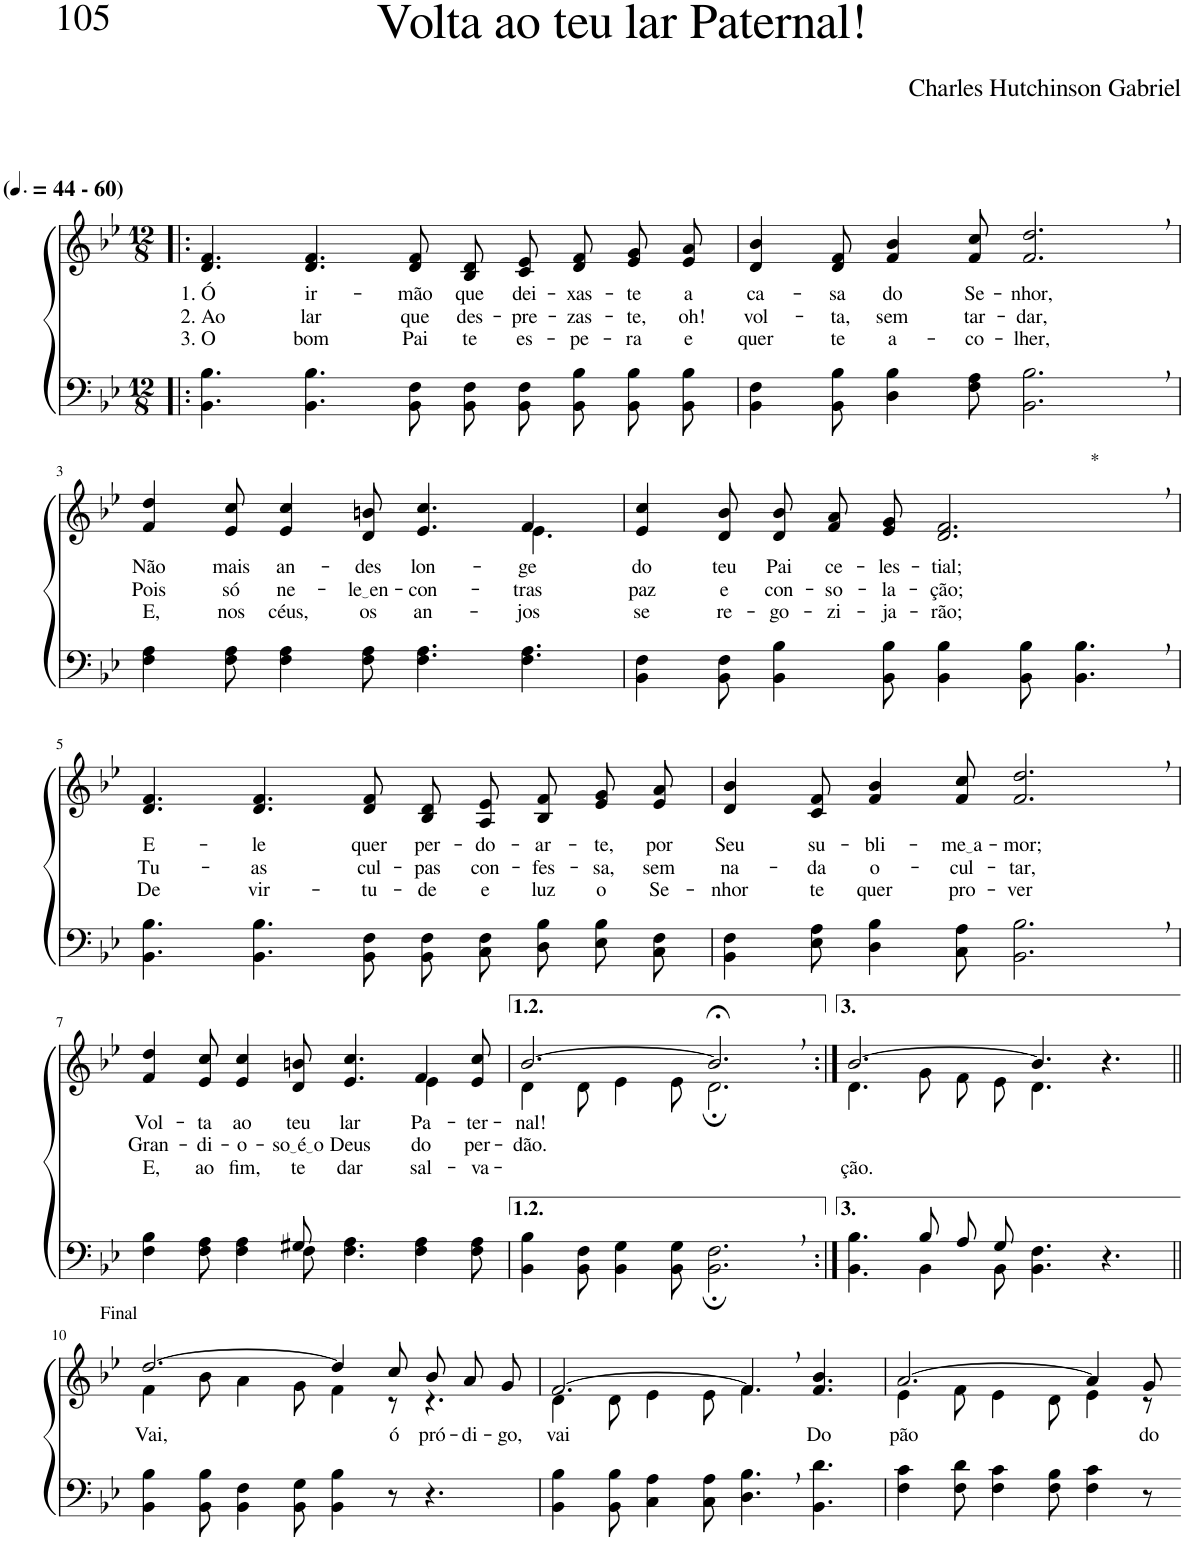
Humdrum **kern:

**kern	**kern	**text	**text	**text
*part2	*part1	*part1	*part1	*part1
*staff2	*staff1	*staff1	*staff1	*staff1
*I"Parte III e IV	*I"Parte I e II	*	*	*
*clefF4	*clefG2	*	*	*
*k[b-e-]	*k[b-e-]	*	*	*
*M12/8	*M12/8	*	*	*
*MM66	*MM66	*	*	*
=1!|:	=1!|:	=1!|:	=1!|:	=1!|:
!	!LO:TX:a:B:t=(	!	!	!
!	!LO:TX:a:B:t=- 60)	!	!	!
!	!	!LO:LY:b	!LO:LY:b	!LO:LY:b
4.BB-\ 4.B-\	4.d/ 4.f/	1. Ó	2. Ao	3. O
!	!	!LO:LY:b	!LO:LY:b	!LO:LY:b
4.BB-\ 4.B-\	4.d/ 4.f/	ir-	lar	bom
!	!	!LO:LY:b	!LO:LY:b	!LO:LY:b
8BB-\ 8F\L	8d/ 8f/L	-mão	que	Pai
!	!	!LO:LY:b	!LO:LY:b	!LO:LY:b
8BB-\ 8F\	8B-/ 8d/	que	des-	te
!	!	!LO:LY:b	!LO:LY:b	!LO:LY:b
8BB-\ 8F\J	8c/ 8e-/J	dei-	-pre-	es-
!	!	!LO:LY:b	!LO:LY:b	!LO:LY:b
8BB-\ 8B-\L	8d/ 8f/L	-xas-	-zas-	-pe-
!	!	!LO:LY:b	!LO:LY:b	!LO:LY:b
8BB-\ 8B-\	8e-/ 8g/	-te	-te,	-ra
!	!	!LO:LY:b	!LO:LY:b	!LO:LY:b
8BB-\ 8B-\J	8e-/ 8a/J	a	oh!	e
=2	=2	=2	=2	=2
!	!	!LO:LY:b	!LO:LY:b	!LO:LY:b
4BB-\ 4F\	4d/ 4b-/	ca-	vol-	quer
!	!	!LO:LY:b	!LO:LY:b	!LO:LY:b
8BB-\ 8B-\	8d/ 8f/	-sa	-ta,	te
!	!	!LO:LY:b	!LO:LY:b	!LO:LY:b
4D\ 4B-\	4f/ 4b-/	do	sem	a-
!	!	!LO:LY:b	!LO:LY:b	!LO:LY:b
8F\ 8A\	8f/ 8cc/	Se-	tar-	-co-
!	!	!LO:LY:b	!LO:LY:b	!LO:LY:b
2.BB-\, 2.B-\,	2.f/, 2.dd/,	-nhor,	-dar,	-lher,
!!LO:LB:g=z
=3	=3	=3	=3	=3
!	!	!LO:LY:b	!LO:LY:b	!LO:LY:b
*	*^	*	*	*
4F\ 4A\	4f/ 4dd/	8ryy	Não	Pois	E,
!	!	!	!LO:LY:b	!LO:LY:b	!LO:LY:b
*	*v	*v	*	*	*
8F\ 8A\	8e-/ 8cc/	mais	só	nos
!	!	!LO:LY:b	!LO:LY:b	!LO:LY:b
4F\ 4A\	4e-/ 4cc/	an-	ne-	céus,
!	!	!LO:LY:b	!LO:LY:b	!LO:LY:b
8F\ 8A\	8d/ 8bn/	-des	le en	os
!	!	!LO:LY:b	!LO:LY:b	!LO:LY:b
4.F\ 4.A\	4.e-/ 4.cc/	lon-	-con-	an-
!	!	!LO:LY:b	!LO:LY:b	!LO:LY:b
*	*^	*	*	*
4.F\ 4.A\	4.e-\	4f/	-ge	-tras	-jos
.	.	8ryy	.	.	.
=4	=4	=4	=4	=4	=4
!	!	!	!LO:LY:b	!LO:LY:b	!LO:LY:b
*	*v	*v	*	*	*
4BB-\ 4F\	4e-/ 4cc/	do	paz	se
!	!	!LO:LY:b	!LO:LY:b	!LO:LY:b
8BB-\ 8F\	8d/ 8b-/	teu	e	re-
!	!	!LO:LY:b	!LO:LY:b	!LO:LY:b
4BB-\ 4B-\	8d/ 8b-/L	Pai	con-	-go-
!	!	!LO:LY:b	!LO:LY:b	!LO:LY:b
.	8f/ 8a/	ce-	-so-	-zi-
!	!	!LO:LY:b	!LO:LY:b	!LO:LY:b
8BB-\ 8B-\	8e-/ 8g/J	-les-	-la-	-ja-
!	!LO:TX:a:t=*	!	!	!
!	!	!LO:LY:b	!LO:LY:b	!LO:LY:b
4BB-\ 4B-\	2.d/, 2.f/,	-tial;	-ção;	-rão;
8BB-\ 8B-\	.	.	.	.
4.BB-\, 4.B-\,	.	.	.	.
!!LO:LB:g=z
=5	=5	=5	=5	=5
!	!	!LO:LY:b	!LO:LY:b	!LO:LY:b
4.BB-\ 4.B-\	4.d/ 4.f/	E-	Tu-	De
!	!	!LO:LY:b	!LO:LY:b	!LO:LY:b
4.BB-\ 4.B-\	4.d/ 4.f/	-le	-as	vir-
!	!	!LO:LY:b	!LO:LY:b	!LO:LY:b
8BB-\ 8F\L	8d/ 8f/L	quer	cul-	-tu-
!	!	!LO:LY:b	!LO:LY:b	!LO:LY:b
8BB-\ 8F\	8B-/ 8d/	per-	-pas	-de
!	!	!LO:LY:b	!LO:LY:b	!LO:LY:b
8C\ 8F\J	8A/ 8e-/J	-do-	con-	e
!	!	!LO:LY:b	!LO:LY:b	!LO:LY:b
8D\ 8B-\L	8B-/ 8f/L	-ar-	-fes-	luz
!	!	!LO:LY:b	!LO:LY:b	!LO:LY:b
8E-\ 8B-\	8e-/ 8g/	-te,	-sa,	o
!	!	!LO:LY:b	!LO:LY:b	!LO:LY:b
8C\ 8F\J	8e-/ 8a/J	por	sem	Se-
=6	=6	=6	=6	=6
!	!	!LO:LY:b	!LO:LY:b	!LO:LY:b
4BB-\ 4F\	4d/ 4b-/	Seu	na-	-nhor
!	!	!LO:LY:b	!LO:LY:b	!LO:LY:b
8E-\ 8A\	8c/ 8f/	su-	-da	te
!	!	!LO:LY:b	!LO:LY:b	!LO:LY:b
4D\ 4B-\	4f/ 4b-/	-bli-	o-	quer
!	!	!LO:LY:b	!LO:LY:b	!LO:LY:b
8C\ 8A\	8f/ 8cc/	me a	-cul-	pro-
!	!	!LO:LY:b	!LO:LY:b	!LO:LY:b
2.BB-\, 2.B-\,	2.f/, 2.dd/,	-mor;	-tar,	-ver
!!LO:LB:g=z
=7	=7	=7	=7	=7
*^	*	*	*	*
!	!	!	!LO:LY:b	!LO:LY:b	!LO:LY:b
*	*	*^	*	*	*
2ryy	4F\ 4B-\	4f/ 4dd/	8ryy	Vol-	Gran-	E,
!	!	!	!	!LO:LY:b	!LO:LY:b	!LO:LY:b
*	*	*v	*v	*	*	*
.	8F\ 8A\	8e-/ 8cc/	-ta	-di-	ao
!	!	!	!LO:LY:b	!LO:LY:b	!LO:LY:b
.	4F\ 4A\	4e-/ 4cc/	ao	-o-	fim,
8ryy	.	.	.	.	.
!	!	!	!LO:LY:b	!LO:LY:b	!LO:LY:b
8G#X/	8F\	8d/ 8bn/	teu	so é o	te
!	!	!	!LO:LY:b	!LO:LY:b	!LO:LY:b
2.ryy	4.F\ 4.A\	4.e-/ 4.cc/	lar	Deus	dar
*	*	*^	*	*	*
!	!	!	!	!LO:LY:b	!LO:LY:b	!LO:LY:b
.	4F\ 4A\	4f/	4e-\	Pa-	do	sal-
!	!	!	!	!LO:LY:b	!LO:LY:b	!LO:LY:b
.	8F\ 8A\	8e-/ 8cc/	8ryy	-ter-	per-	-va-
=8	=8	=8	=8	=8	=8	=8
!	!	!	!	!LO:LY:b	!LO:LY:b	!
*v	*v	*	*	*	*	*
4BB-\ 4B-\	[2.b-/	4d\	-nal!	-dão.	.
8BB-\ 8F\	.	8d\	.	.	.
4BB-\ 4G\	.	4e-\	.	.	.
8BB-\ 8G\	.	8e-\	.	.	.
2.BB-\;, 2.F\;,	2.b-;<,/]	2.d;\	.	.	.
=9:|!	=9:|!	=9:|!	=9:|!	=9:|!	=9:|!
*^	*	*	*	*	*
!	!	!	!	!	!	!LO:LY:b
4.ryy	4.BB-\ 4.B-\	[2.b-/	4.d\	.	.	-ção.
8B-/L	4BB-\	.	8g\L	.	.	.
8A/	.	.	8f\	.	.	.
8G/J	8BB-\	.	8e-\J	.	.	.
4.BB-\ 4.F\	2.ryy	4.b-/]	4.d\	.	.	.
4.r	.	4.r	4.ryy	.	.	.
*v	*v	*	*	*	*	*
!!LO:LB:g=z	!!
=10||	=10||	=10||	=10||	=10||	=10||
!	!LO:TX:a:t=Final	!	!	!	!
!	!	!	!LO:LY:b	!	!
4BB-\ 4B-\	[2.dd/	4f\	Vai,	.	.
8BB-\ 8B-\	.	8b-\	.	.	.
4BB-\ 4F\	.	4a\	.	.	.
8BB-\ 8G\	.	8g\	.	.	.
4BB-\ 4B-\	4dd/]	4f\	.	.	.
!	!	!	!LO:LY:b	!	!
8r	8cc/	8r	ó	.	.
!	!	!	!LO:LY:b	!	!
4.r	8b-/L	4.r	pró-	.	.
!	!	!	!LO:LY:b	!	!
.	8a/	.	-di-	.	.
!	!	!	!LO:LY:b	!	!
.	8g/J	.	-go,	.	.
=11	=11	=11	=11	=11	=11
!	!	!	!LO:LY:b	!	!
4BB-\ 4B-\	[2.f/	4d\	vai	.	.
8BB-\ 8B-\	.	8d\	.	.	.
4C\ 4A\	.	4e-\	.	.	.
8C\ 8A\	.	8e-\	.	.	.
4.D\, 4.B-\,	4.f,/]	4.f\	.	.	.
!	!	!	!LO:LY:b	!	!
4.BB-\ 4.d\	4.ryy	4.f/ 4.b-/	Do	.	.
=12	=12	=12	=12	=12	=12
!	!	!	!LO:LY:b	!	!
4F\ 4c\	[2.a/	4e-\	pão	.	.
8F\ 8d\	.	8f\	.	.	.
4F\ 4c\	.	4e-\	.	.	.
8F\ 8B-\	.	8d\	.	.	.
4F\ 4c\	4a/]	4e-\	.	.	.
!	!	!	!LO:LY:b	!	!
8r	8g/	8r	do	.	.
*	*v	*v	*	*	*
=-	=-	=-	=-	=-
*-	*-	*-	*-	*-
